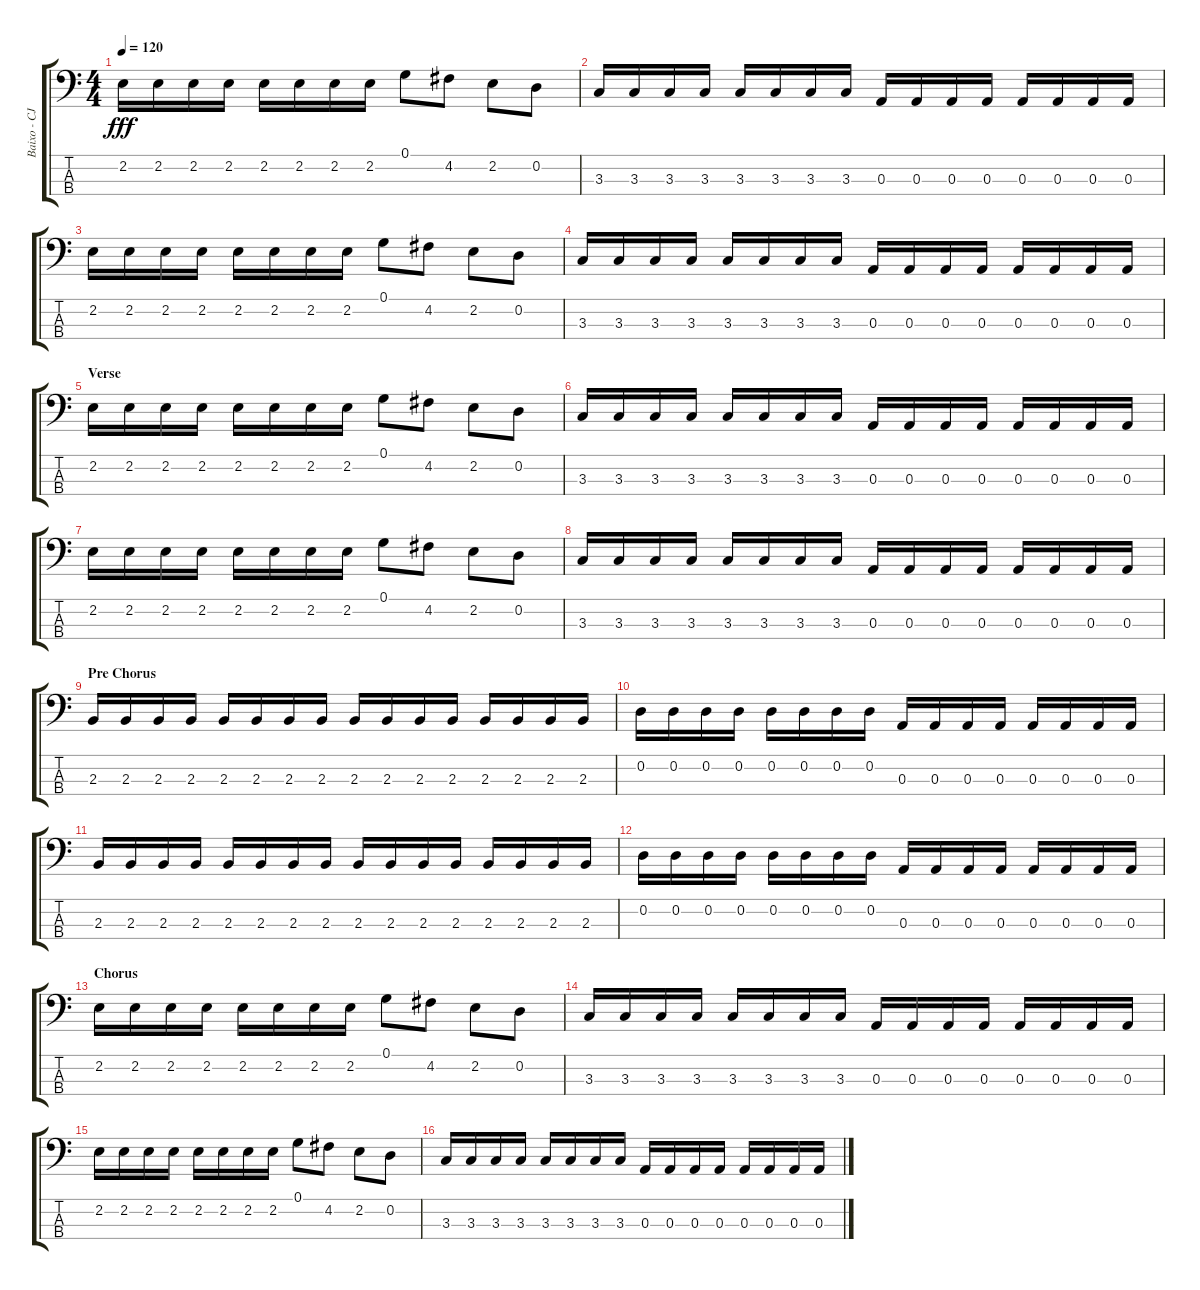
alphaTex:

\track ("Baixo - CJ" "Baixo - CJ") {instrument electricbassfinger}
\staff {score tabs}
\tuning (G2 D2 A1 E1) {hide}
\ts (4 4)
\tempo 120
\clef f4
\ks c
2.2.16{dy fff} 2.2.16 2.2.16 2.2.16 2.2.16 2.2.16 2.2.16 2.2.16 0.1.8 4.2.8 2.2.8 0.2.8 |
3.3.16 3.3.16 3.3.16 3.3.16 3.3.16 3.3.16 3.3.16 3.3.16 0.3.16 0.3.16 0.3.16 0.3.16 0.3.16 0.3.16 0.3.16 0.3.16 |
2.2.16 2.2.16 2.2.16 2.2.16 2.2.16 2.2.16 2.2.16 2.2.16 0.1.8 4.2.8 2.2.8 0.2.8 |
3.3.16 3.3.16 3.3.16 3.3.16 3.3.16 3.3.16 3.3.16 3.3.16 0.3.16 0.3.16 0.3.16 0.3.16 0.3.16 0.3.16 0.3.16 0.3.16 |
\section ("" "Verse")
2.2.16 2.2.16 2.2.16 2.2.16 2.2.16 2.2.16 2.2.16 2.2.16 0.1.8 4.2.8 2.2.8 0.2.8 |
3.3.16 3.3.16 3.3.16 3.3.16 3.3.16 3.3.16 3.3.16 3.3.16 0.3.16 0.3.16 0.3.16 0.3.16 0.3.16 0.3.16 0.3.16 0.3.16 |
2.2.16 2.2.16 2.2.16 2.2.16 2.2.16 2.2.16 2.2.16 2.2.16 0.1.8 4.2.8 2.2.8 0.2.8 |
3.3.16 3.3.16 3.3.16 3.3.16 3.3.16 3.3.16 3.3.16 3.3.16 0.3.16 0.3.16 0.3.16 0.3.16 0.3.16 0.3.16 0.3.16 0.3.16 |
\section ("" "Pre Chorus")
2.3.16 2.3.16 2.3.16 2.3.16 2.3.16 2.3.16 2.3.16 2.3.16 2.3.16 2.3.16 2.3.16 2.3.16 2.3.16 2.3.16 2.3.16 2.3.16 |
0.2.16 0.2.16 0.2.16 0.2.16 0.2.16 0.2.16 0.2.16 0.2.16 0.3.16 0.3.16 0.3.16 0.3.16 0.3.16 0.3.16 0.3.16 0.3.16 |
2.3.16 2.3.16 2.3.16 2.3.16 2.3.16 2.3.16 2.3.16 2.3.16 2.3.16 2.3.16 2.3.16 2.3.16 2.3.16 2.3.16 2.3.16 2.3.16 |
0.2.16 0.2.16 0.2.16 0.2.16 0.2.16 0.2.16 0.2.16 0.2.16 0.3.16 0.3.16 0.3.16 0.3.16 0.3.16 0.3.16 0.3.16 0.3.16 |
\section ("" "Chorus")
2.2.16 2.2.16 2.2.16 2.2.16 2.2.16 2.2.16 2.2.16 2.2.16 0.1.8 4.2.8 2.2.8 0.2.8 |
3.3.16 3.3.16 3.3.16 3.3.16 3.3.16 3.3.16 3.3.16 3.3.16 0.3.16 0.3.16 0.3.16 0.3.16 0.3.16 0.3.16 0.3.16 0.3.16 |
2.2.16 2.2.16 2.2.16 2.2.16 2.2.16 2.2.16 2.2.16 2.2.16 0.1.8 4.2.8 2.2.8 0.2.8 |
3.3.16 3.3.16 3.3.16 3.3.16 3.3.16 3.3.16 3.3.16 3.3.16 0.3.16 0.3.16 0.3.16 0.3.16 0.3.16 0.3.16 0.3.16 0.3.16
